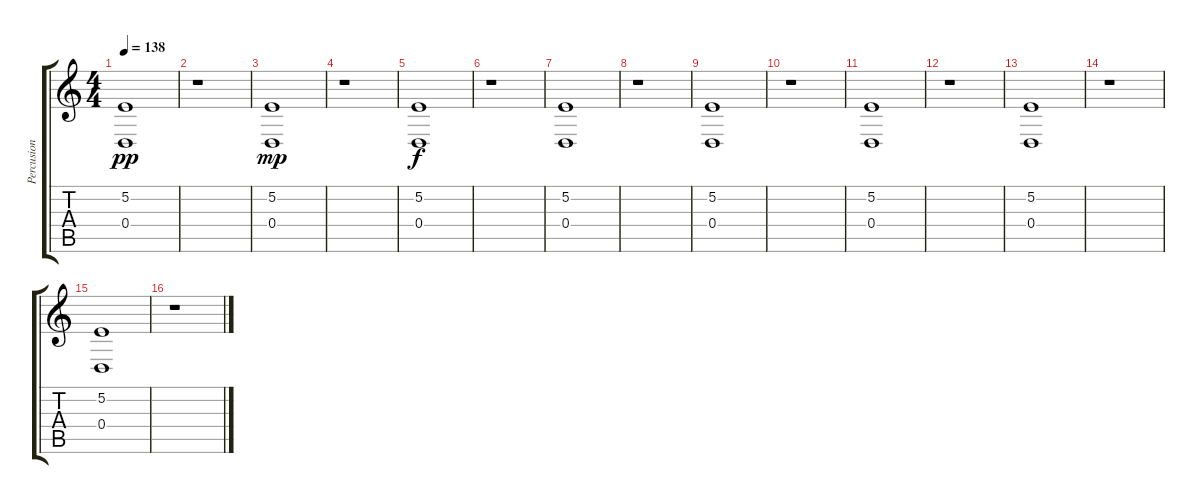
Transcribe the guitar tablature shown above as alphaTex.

\track ("Percusion" "Percusion") {instrument tubularbells}
\staff {score tabs}
\tuning (E4 B3 G3 D3 A2 E2) {hide}
\ts (4 4)
\tempo 138
\clef g2
\ks c
(5.2 0.4).1{dy pp instrument tubularbells} |
r.1 |
(5.2 0.4).1{dy mp} |
r.1 |
(5.2 0.4).1{dy f} |
r.1 |
(5.2 0.4).1 |
r.1 |
(5.2 0.4).1 |
r.1 |
(5.2 0.4).1 |
r.1 |
(5.2 0.4).1 |
r.1 |
(5.2 0.4).1 |
r.1
